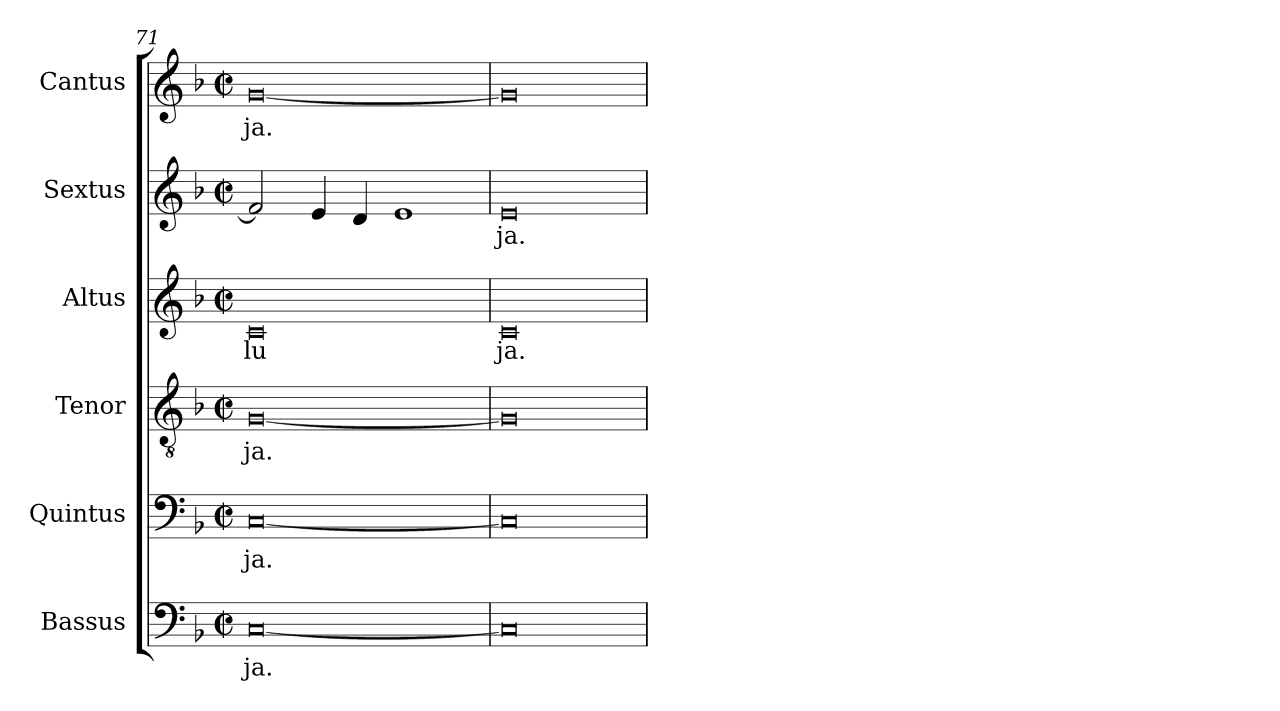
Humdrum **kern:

**kern	**text	**kern	**text	**kern	**text	**kern	**text	**kern	**text	**kern	**text
*part6	*part6	*part5	*part5	*part4	*part4	*part3	*part3	*part2	*part2	*part1	*part1
*staff6	*staff6	*staff5	*staff5	*staff4	*staff4	*staff3	*staff3	*staff2	*staff2	*staff1	*staff1
*I"Bassus	*	*I"Quintus	*	*I"Tenor	*	*I"Altus	*	*I"Sextus	*	*I"Cantus	*
*clefF4	*	*clefF4	*	*clefGv2	*	*clefG2	*	*clefG2	*	*clefG2	*
*k[b-]	*	*k[b-]	*	*k[b-]	*	*k[b-]	*	*k[b-]	*	*k[b-]	*
*F:	*	*F:	*	*F:	*	*F:	*	*F:	*	*F:	*
*M2/2	*	*M2/2	*	*M2/2	*	*M2/2	*	*M2/2	*	*M2/2	*
*met(c|)	*	*met(c|)	*	*met(c|)	*	*met(c|)	*	*met(c|)	*	*met(c|)	*
=71	=71	=71	=71	=71	=71	=71	=71	=71	=71	=71	=71
!	!LO:LY:b	!	!LO:LY:b:cj	!	!LO:LY:b	!	!LO:LY:b:cj	!	!LO:LY:b	!	!LO:LY:b
[<0C	ja.	[<0C	-ja.	[<0G	-ja.	0c	lu	2f/]	.	[<0g	-ja.
!	!	!	!	!	!	!	!	!	!LO:LY:b	!	!
.	.	.	.	.	.	.	.	4e/	.	.	.
!	!	!	!	!	!	!	!	!	!LO:LY:b	!	!
.	.	.	.	.	.	.	.	4d/	.	.	.
!	!	!	!	!	!	!	!	!	!LO:LY:b	!	!
.	.	.	.	.	.	.	.	1e	.	.	.
=72	=72	=72	=72	=72	=72	=72	=72	=72	=72	=72	=72
!	!LO:LY:b	!	!LO:LY:b:cj	!	!LO:LY:b	!	!LO:LY:b:cj	!	!LO:LY:b	!	!LO:LY:b
0C]	.	0C]	.	0G]	.	0c	ja.	0e	ja.	0g]	.
=!	=!	=!	=!	=!	=!	=!	=!	=!	=!	=!	=!
*-	*-	*-	*-	*-	*-	*-	*-	*-	*-	*-	*-
